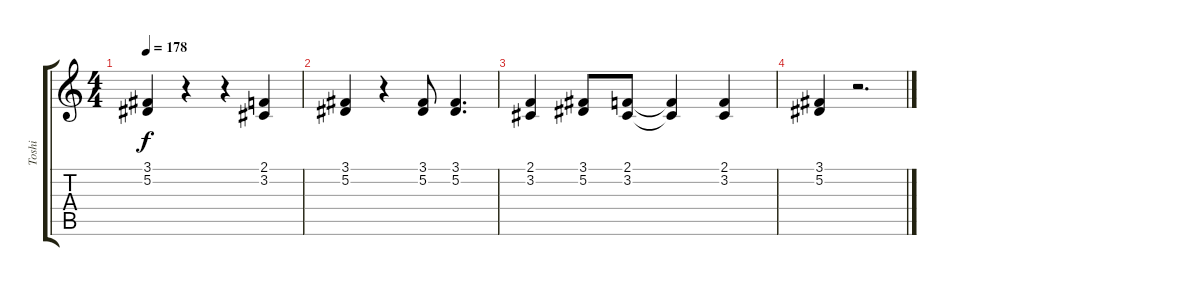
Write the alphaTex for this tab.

\track ("Toshi" "Toshi") {instrument trumpet}
\staff {score tabs}
\tuning (Eb4 Bb3 Gb3 Db3 Ab2 Eb2) {hide}
\ts (4 4)
\tempo 178
\clef g2
\ks c
(3.1 5.2).4{dy f} r.4 r.4 (2.1 3.2).4 |
(3.1 5.2).4 r.4 (3.1 5.2).8 (3.1 5.2).4{d} |
(2.1 3.2).4 (3.1 5.2).8 (2.1 3.2).8 (2.1{t} 3.2{t}).4 (2.1 3.2).4 |
(3.1 5.2).4 r.2{d}
